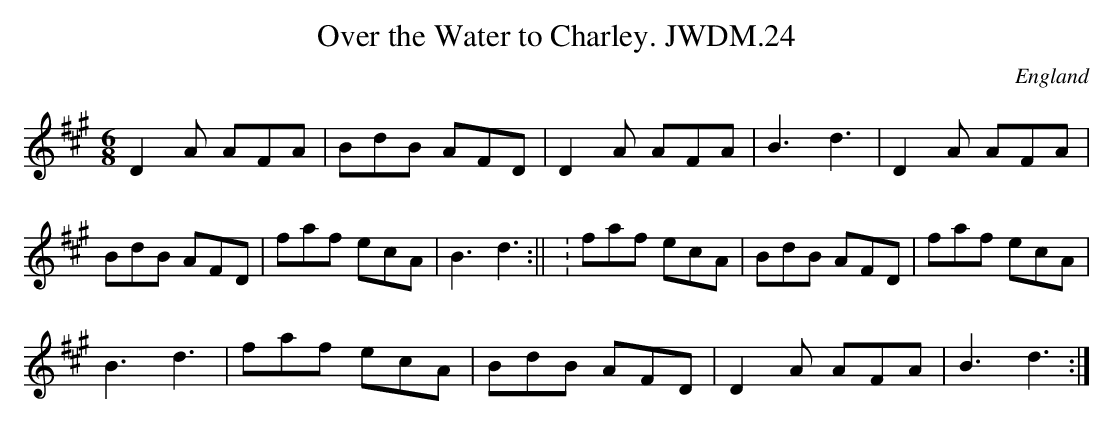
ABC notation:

X:1
T:Over the Water to Charley. JWDM.24
M:6/8
L:1/8
O:England
K:A
D2 A AFA|BdB AFD| D2 A AFA| B3 d3|D2 A AFA|! BdB AFD|faf ecA|B3 d3:||
:faf ecA|BdB AFD|faf ecA|!B3 d3|faf ecA|BdB AFD|D2 A AFA|B3 d3:|]
